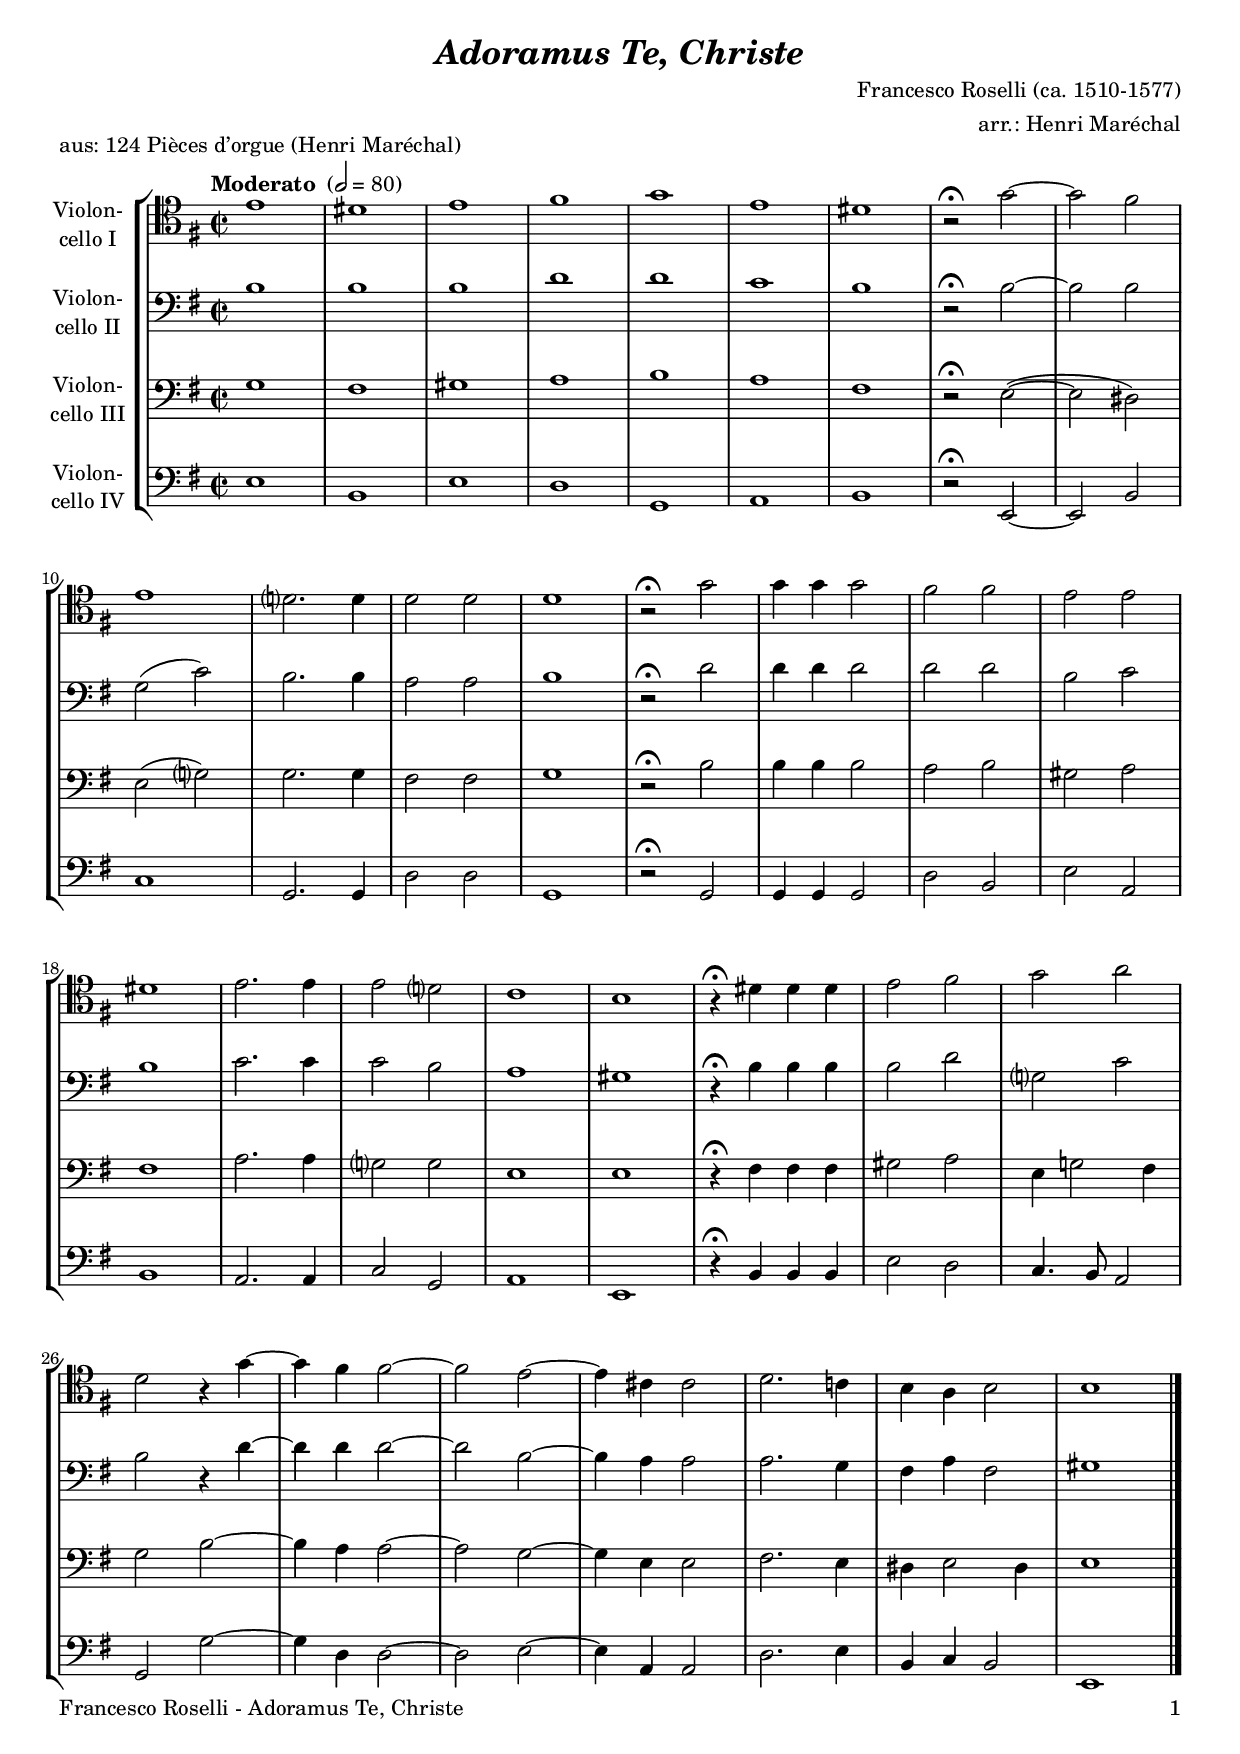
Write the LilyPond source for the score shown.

\version "2.18.2"
\include "deutsch.ly"
  
#(set-global-staff-size 18.5)

\header {
  title     = \markup \bold \italic "Adoramus Te, Christe"
  composer  = "Francesco Roselli (ca. 1510-1577)"
  arranger  = "arr.: Henri Maréchal"
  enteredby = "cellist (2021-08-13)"
  piece     = "aus: 124 Pièces d’orgue (Henri Maréchal)"
}

voiceconsts = {
  \key c \major
  \time 2/2
  \clef "bass"
%  \numericTimeSignature
  \compressEmptyMeasures
  % Set default beaming for all staves
%  \set Timing.beamExceptions = #'()
%  \set Timing.baseMoment     = #(ly:make-moment 1 4)
%  \set Timing.beatStructure  = #'(1 1 1)
  \tempo "Moderato " 2=80
}

micl = "clarinet"
mifl = "flute"
miob = "oboe"
mifh = "french horn"
misx = "tenor sax"
mist = "string ensemble 1"
miba = "cello"
%miba = "pizzicato strings"

daca = \mark \markup \box \italic "D.C."
pizz = \markup \bold \italic "pizz."
rall = \mark \markup \box \italic "rall."
rit  = \mark \markup \box \italic "riten."

va = \relative c'' {
  \voiceconsts 
  \clef "tenor"

  a1
  gis
  a
  h
  c
  a
  gis

  r2\fermata c~
  c h
  a1
  g?2. g4
  g2 g
  g1
  r2\fermata c

  c4 c c2
  h h
  a a
  gis1
  a2. a4
  a2 g?

  f1
  e
  r4\fermata gis gis gis
  a2 h
  c d
  g, r4 c~

  c h h2~
  h a~
  a4 fis fis2
  g2. f!4
  e d e2
  e1 \bar "|."
}

vb = \relative c' {
  \voiceconsts 

  e1
  e
  e
  g
  g
  f
  e

  r2\fermata e~
  e e
  c( f)
  e2. e4
  d2 d
  e1
  r2\fermata g

  g4 g g2
  g g
  e f
  e1
  f2. f4
  f2 e

  d1
  cis
  r4\fermata e e e
  e2 g
  c,? f
  e r4 g~

  g g g2~
  g e~
  e4 d d2
  d2. c4
  h d h2
  cis1 \bar "|."
}

vc = \relative c' {
  \voiceconsts 

  c1
  h
  cis
  d
  e
  d
  h

  r2\fermata a(~
  a gis)
  a( c?)
  c2. c4
  h2 h
  c1
  r2\fermata e

  e4 e e2
  d e
  cis d
  h1
  d2. d4
  c?2 c

  a1
  a
  r4\fermata h h h
  cis2 d
  a4 c!2 h4
  c2 e~

  e4 d d2~
  d c~
  c4 a a2
  h2. a4
  gis a2 gis4
  a1 \bar "|."
}

vd = \relative c' {
  \voiceconsts 

  a1
  e
  a
  g
  c,
  d
  e

  r2\fermata a,~
  a e'
  f1
  c2. c4
  g'2 g
  c,1
  r2\fermata c

  c4 c c2
  g' e
  a d,
  e1
  d2. d4
  f2 c

  d1
  a
  r4\fermata e' e e
  a2 g
  f4. e8 d2
  c c'~

  c4 g g2~
  g a~
  a4 d, d2
  g2. a4
  e f e2
  a,1 \bar "|."
}


music = \new StaffGroup <<
      \new Staff {
	\set Staff.midiInstrument = \miba
	\set Staff.instrumentName = \markup \center-column { "Violon-" "cello I" }
	\transpose c g, { \va }
      }

      \new Staff {
	\set Staff.midiInstrument = \miba
	\set Staff.instrumentName = \markup \center-column { "Violon-" "cello II" }
	\transpose c g, { \vb }
      }

      \new Staff {
	\set Staff.midiInstrument = \miba
	\set Staff.instrumentName = \markup \center-column { "Violon-" "cello III" }
	\transpose c g, { \vc }
      }

      \new Staff {
	\set Staff.midiInstrument = \miba
	\set Staff.instrumentName = \markup \center-column { "Violon-" "cello IV" }
	\transpose c g, { \vd }
      }
>>

\book {
   \paper {
    print-page-number = ##t
    print-first-page-number = ##t
    ragged-last-bottom = ##f
    oddHeaderMarkup = \markup \null
    evenHeaderMarkup = \markup \null
    oddFooterMarkup = \markup {
      \fill-line {
        \on-the-fly #print-page-number-check-first
        "Francesco Roselli - Adoramus Te, Christe" \fromproperty #'page:page-number-string
      }
    }
    evenFooterMarkup = \oddFooterMarkup
  } \score {
    \music
    \layout {}
  }

  \score {
    \unfoldRepeats \music

    \midi {
      \context {
        \Score
      }
    }
  }
}